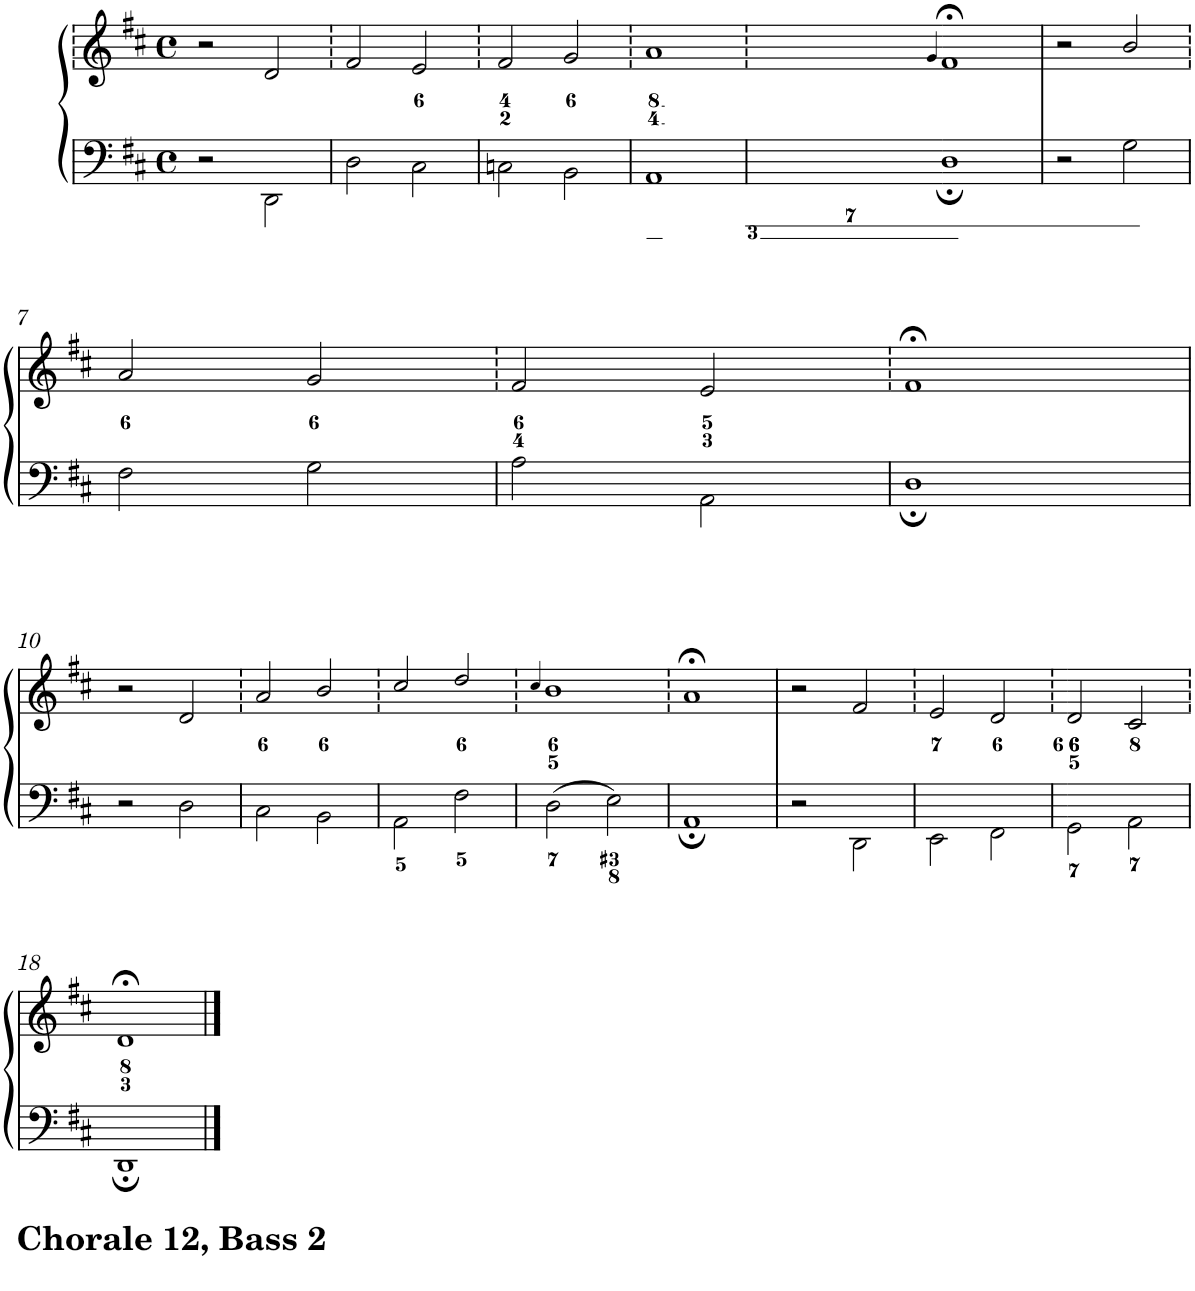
**kern	**kern
*part1	*part1
*staff2	*staff1
*I"Piano	*
*I'Pno.	*
*clefF4	*clefG2
*k[f#c#]	*k[f#c#]
*D:	*D:
*M4/4	*M4/4
*met(c)	*met(c)
=1	=1
2r	2r
2DD\	2d/
=2	=2
2D\	2f#/
2C#\	2e/
=3	=3
2Cn\	2f#/
2BB\	2g/
=4	=4
1AA	1a
=5	=5
.	4qg/
1D;	1f#;<
=6	=6
2r	2r
2G\	2b/
!!LO:LB:g=z
=7	=7
2F#\	2a/
2G\	2g/
=8	=8
2A\	2f#/
2AA\	2e/
=9	=9
1D;	1f#;<
!!LO:LB:g=z
=10	=10
2r	2r
2D\	2d/
=11	=11
2C#\	2a/
2BB\	2b/
=12	=12
2AA\	2cc#/
2F#\	2dd/
=13	=13
.	4qcc#/
2D\	1b
2E\	.
=14	=14
1AA;	1a;<
=15	=15
2r	2r
2DD\	2f#/
=16	=16
2EE\	2e/
2FF#\	2d/
=17	=17
2GG\	2d/
2AA\	2c#/
!!LO:LB:g=z
=18	=18
1DD;	1d;<
==	==
*-	*-
